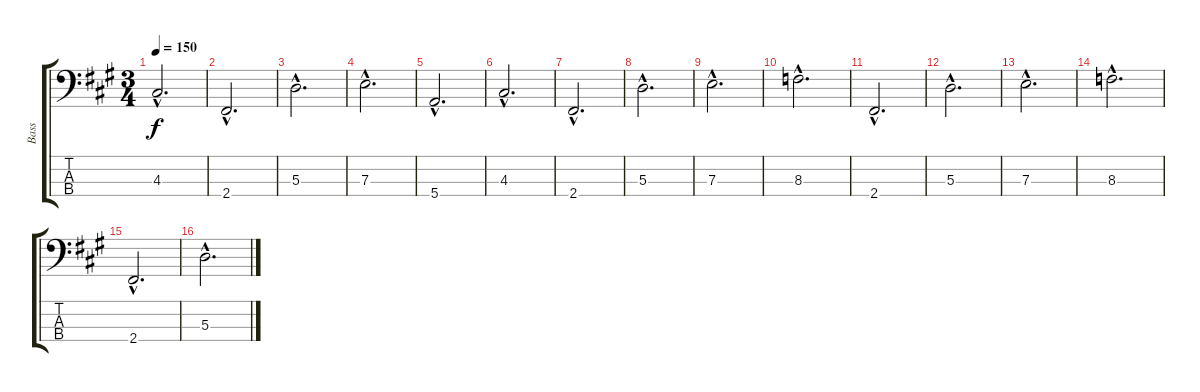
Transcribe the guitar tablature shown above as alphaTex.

\track ("Bass" "Bass") {instrument electricbassfinger}
\staff {score tabs}
\tuning (G2 D2 A1 E1) {hide}
\ts (3 4)
\tempo 150
\clef f4
\ks f#minor
4.3{hac}.2{d dy f} |
2.4{hac}.2{d} |
5.3{hac}.2{d} |
7.3{hac}.2{d} |
5.4{hac}.2{d} |
4.3{hac}.2{d} |
2.4{hac}.2{d} |
5.3{hac}.2{d} |
7.3{hac}.2{d} |
8.3{hac}.2{d} |
2.4{hac}.2{d} |
5.3{hac}.2{d} |
7.3{hac}.2{d} |
8.3{hac}.2{d} |
2.4{hac}.2{d} |
5.3{hac}.2{d}
